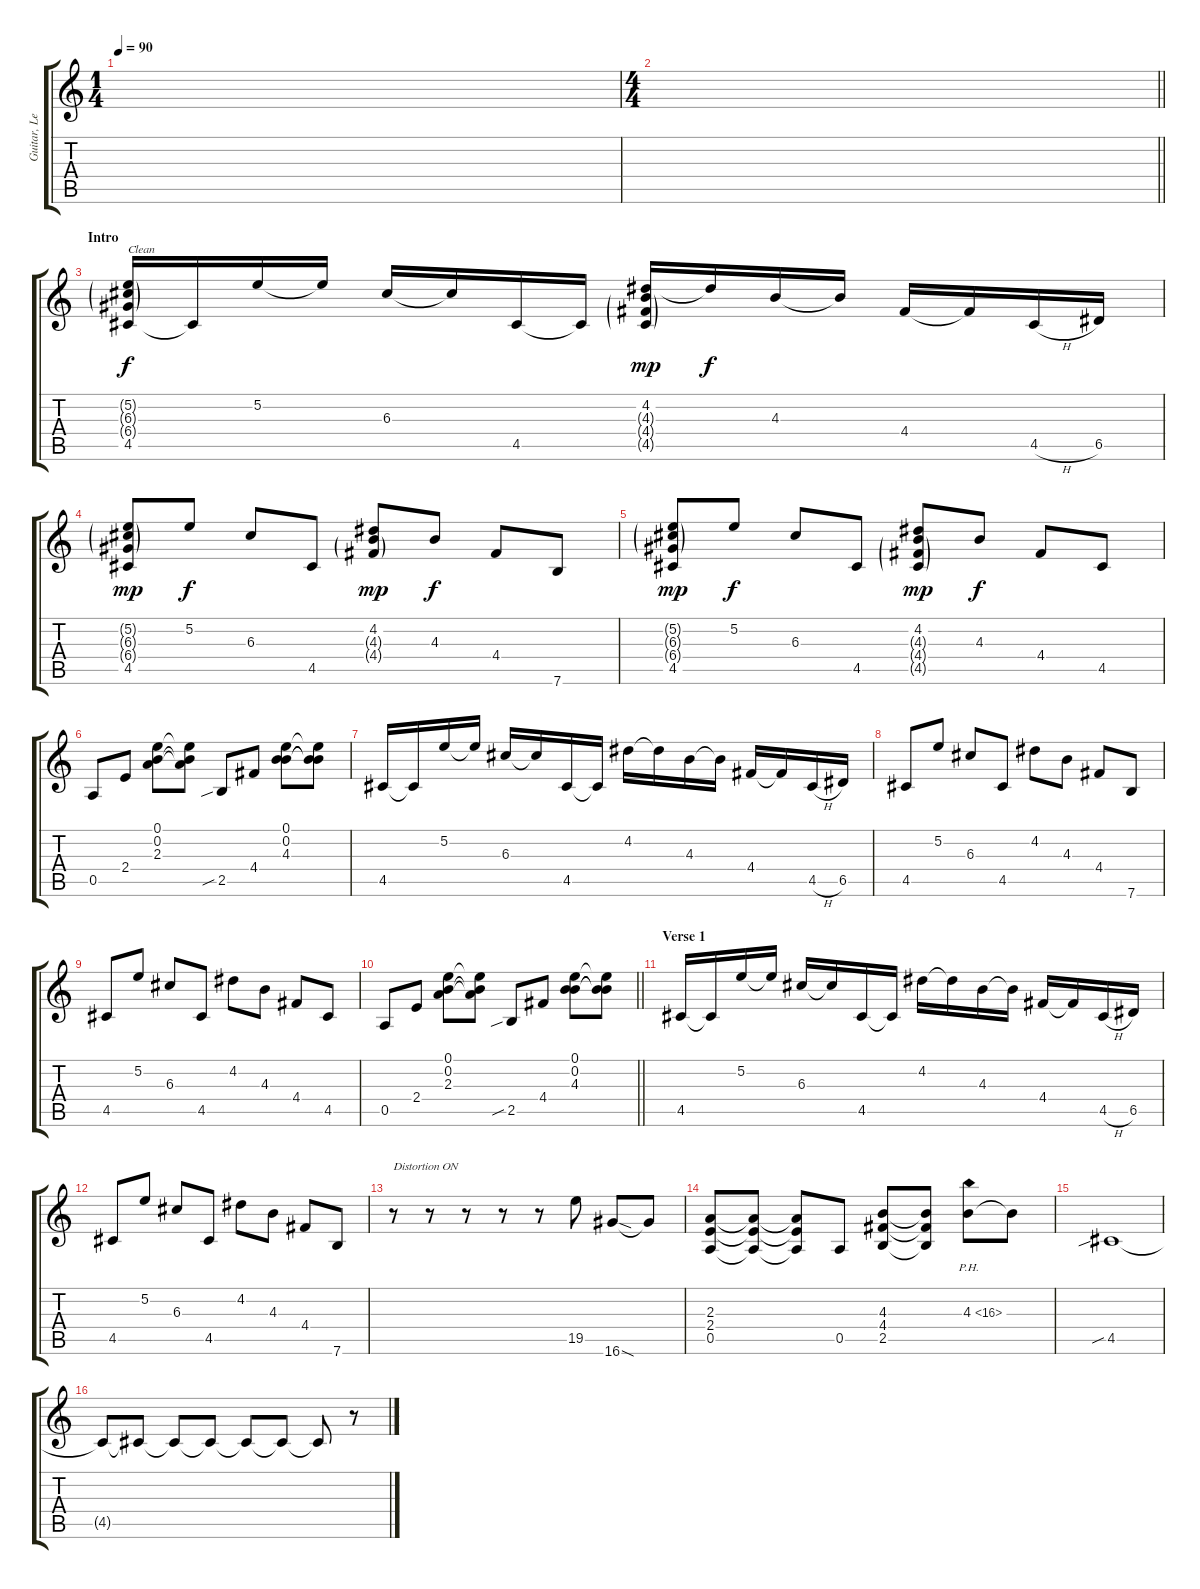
\track ("Guitar, Lead" "Guitar, Le") {instrument overdrivenguitar}
\staff {score tabs}
\tuning (E4 B3 G3 D3 A2 E2) {hide}
\ts (1 4)
\tempo 90
\clef g2
\ks c
|
\ts (4 4)
\barLineRight lightlight
|
\section ("" "Intro")
(5.2{g} 6.3{g} 6.4{g} 4.5).16{txt "Clean" instrument electricguitarclean} 4.5{t}.16{dy f} 5.2.16 5.2{t}.16 6.3.16 6.3{t}.16 4.5.16 4.5{t}.16 (4.2 4.3{g} 4.4{g} 4.5{g}).16{dy mp} 4.2{t}.16{dy f} 4.3.16 4.3{t}.16 4.4.16 4.4{t}.16 4.5{h}.16 6.5.16 |
(5.2{g} 6.3{g} 6.4{g} 4.5).8{dy mp} 5.2.8{dy f} 6.3.8 4.5.8 (4.2 4.3{g} 4.4{g}).8{dy mp} 4.3.8{dy f} 4.4.8 7.6.8 |
(5.2{g} 6.3{g} 6.4{g} 4.5).8{dy mp} 5.2.8{dy f} 6.3.8 4.5.8 (4.2 4.3{g} 4.4{g} 4.5{g}).8{dy mp} 4.3.8{dy f} 4.4.8 4.5.8 |
0.5.8 2.4.8 (0.1 0.2 2.3).8 (0.1{t} 0.2{t} 2.3{t}).8 2.5{sib}.8 4.4.8 (0.1 0.2 4.3).8 (0.1{t} 0.2{t} 4.3{t}).8 |
4.5.16 4.5{t}.16 5.2.16 5.2{t}.16 6.3.16 6.3{t}.16 4.5.16 4.5{t}.16 4.2.16 4.2{t}.16 4.3.16 4.3{t}.16 4.4.16 4.4{t}.16 4.5{h}.16 6.5.16 |
4.5.8 5.2.8 6.3.8 4.5.8 4.2.8 4.3.8 4.4.8 7.6.8 |
4.5.8 5.2.8 6.3.8 4.5.8 4.2.8 4.3.8 4.4.8 4.5.8 |
\barLineRight lightlight
0.5.8 2.4.8 (0.1 0.2 2.3).8 (0.1{t} 0.2{t} 2.3{t}).8 2.5{sib}.8 4.4.8 (0.1 0.2 4.3).8 (0.1{t} 0.2{t} 4.3{t}).8 |
\section ("" "Verse 1")
4.5.16 4.5{t}.16 5.2.16 5.2{t}.16 6.3.16 6.3{t}.16 4.5.16 4.5{t}.16 4.2.16 4.2{t}.16 4.3.16 4.3{t}.16 4.4.16 4.4{t}.16 4.5{h}.16 6.5.16 |
4.5.8 5.2.8 6.3.8 4.5.8 4.2.8 4.3.8 4.4.8 7.6.8 |
r.8{txt "Distortion ON" instrument overdrivenguitar} r.8 r.8 r.8 r.8 19.5.8 16.6{sod}.8 16.6{t}.8 |
(2.3 2.4 0.5).8 (2.3{t} 2.4{t} 0.5{t}).8 (2.3{t} 2.4{t} 0.5{t}).8 0.5.8 (4.3 4.4 2.5).8 (4.3{t} 4.4{t} 2.5{t}).8 4.3{ph 12}.8 4.3{t}.8 |
4.5{sib}.1 |
4.5{t}.8 4.5{t}.8 4.5{t}.8 4.5{t}.8 4.5{t}.8 4.5{t}.8 4.5{t}.8 r.8
